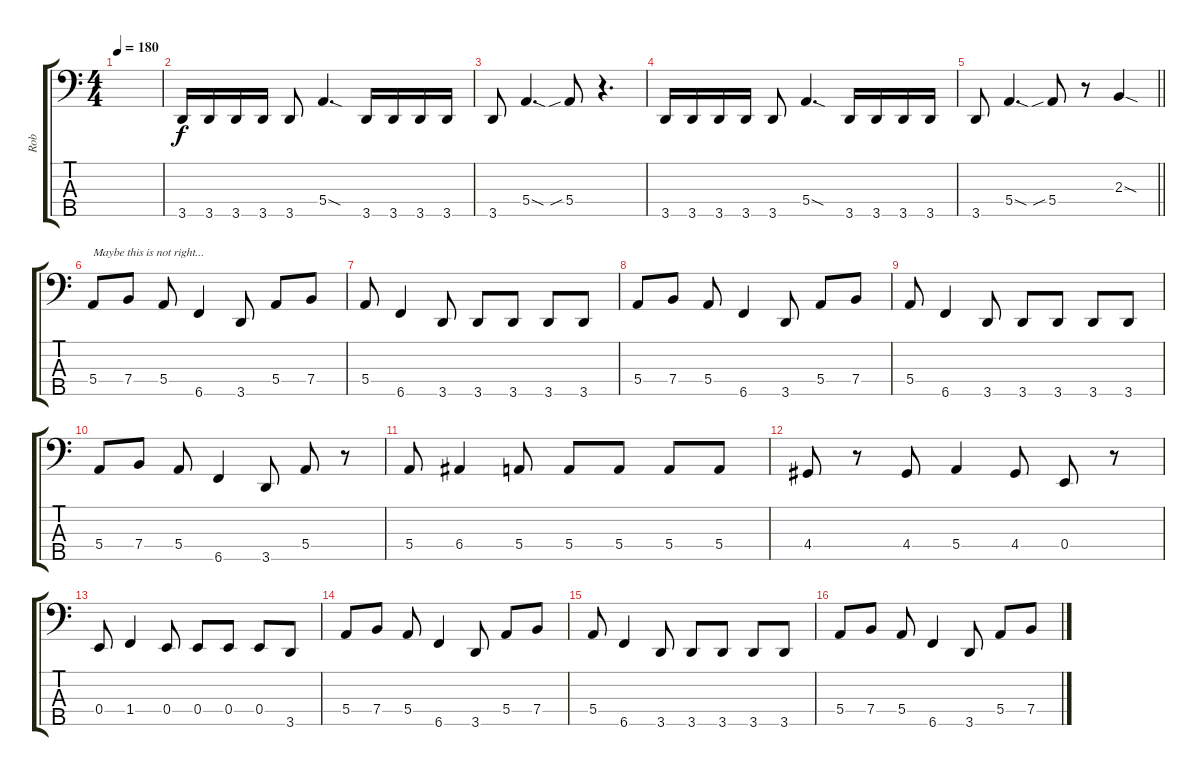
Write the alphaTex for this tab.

\track ("Rob" "Rob") {instrument electricbassfinger}
\staff {score tabs}
\tuning (G2 D2 A1 E1 B0) {hide}
\ts (4 4)
\tempo 180
\clef f4
\ks c
|
3.5.16 3.5.16 3.5.16 3.5.16 3.5.8 5.4{sod}.4{d} 3.5.16 3.5.16 3.5.16 3.5.16 |
3.5.8 5.4{sod}.4{d} 5.4{sib}.8 r.4{d} |
3.5.16 3.5.16 3.5.16 3.5.16 3.5.8 5.4{sod}.4{d} 3.5.16 3.5.16 3.5.16 3.5.16 |
\barLineRight lightlight
3.5.8 5.4{sod}.4{d} 5.4{sib}.8 r.8 2.3{sod}.4 |
\section ("" "")
5.4.8{txt "Maybe this is not right..."} 7.4.8 5.4.8 6.5.4 3.5.8 5.4.8 7.4.8 |
5.4.8 6.5.4 3.5.8 3.5.8 3.5.8 3.5.8 3.5.8 |
5.4.8 7.4.8 5.4.8 6.5.4 3.5.8 5.4.8 7.4.8 |
5.4.8 6.5.4 3.5.8 3.5.8 3.5.8 3.5.8 3.5.8 |
5.4.8 7.4.8 5.4.8 6.5.4 3.5.8 5.4.8 r.8 |
5.4.8 6.4.4 5.4.8 5.4.8 5.4.8 5.4.8 5.4.8 |
4.4.8 r.8 4.4.8 5.4.4 4.4.8 0.4.8 r.8 |
0.4.8 1.4.4 0.4.8 0.4.8 0.4.8 0.4.8 3.5.8 |
5.4.8 7.4.8 5.4.8 6.5.4 3.5.8 5.4.8 7.4.8 |
5.4.8 6.5.4 3.5.8 3.5.8 3.5.8 3.5.8 3.5.8 |
5.4.8 7.4.8 5.4.8 6.5.4 3.5.8 5.4.8 7.4.8
